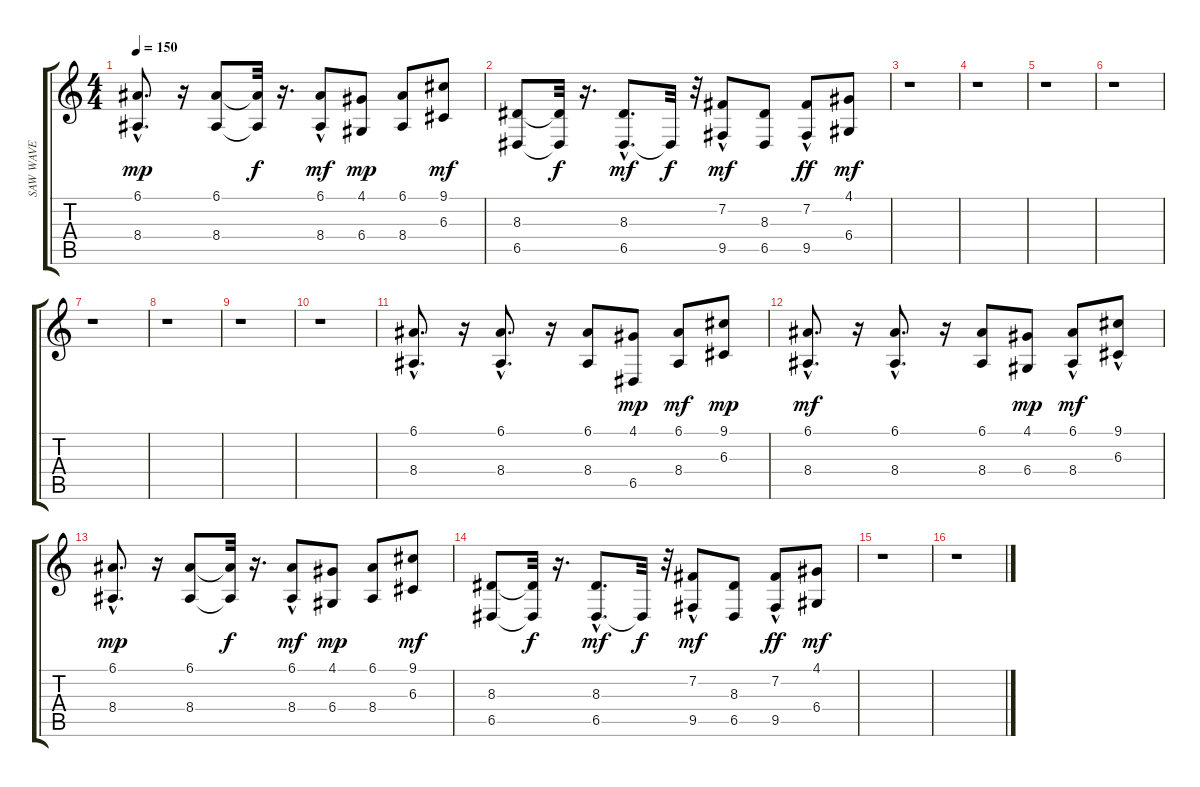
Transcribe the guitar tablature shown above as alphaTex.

\track ("SAW WAVE" "SAW WAVE") {instrument lead2sawtooth}
\staff {score tabs}
\tuning (E4 B3 G3 D3 A2 E2) {hide}
\ts (4 4)
\tempo 150
\clef g2
\ks c
(6.1{hac} 8.4{hac}).8{d dy mp} r.16 (6.1 8.4).8 (6.1{t} 8.4{t}).32{dy f} r.16{d} (6.1 8.4{hac}).8{dy mf} (4.1 6.4).8{dy mp} (6.1 8.4).8 (9.1 6.3).8{dy mf} |
(8.3 6.5).8 (8.3{t} 6.5{t}).32{dy f} r.16{d} (8.3{hac} 6.5{hac}).8{d dy mf} 6.5{t}.32{dy f} r.32 (7.2 9.5{hac}).8{dy mf} (8.3 6.5).8 (7.2{hac} 9.5).8{dy ff} (4.1 6.4).8{dy mf} |
r.1 |
r.1 |
r.1 |
r.1 |
r.1 |
r.1 |
r.1 |
r.1 |
(6.1{hac} 8.4{hac}).8{d} r.16 (6.1 8.4{hac}).8{d} r.16 (6.1 8.4).8 (4.1 6.5).8{dy mp} (6.1 8.4).8{dy mf} (9.1 6.3).8{dy mp} |
(6.1{hac} 8.4{hac}).8{d dy mf} r.16 (6.1 8.4{hac}).8{d} r.16 (6.1 8.4).8 (4.1 6.4).8{dy mp} (6.1 8.4{hac}).8{dy mf} (9.1 6.3{hac}).8 |
(6.1{hac} 8.4{hac}).8{d dy mp} r.16 (6.1 8.4).8 (6.1{t} 8.4{t}).32{dy f} r.16{d} (6.1 8.4{hac}).8{dy mf} (4.1 6.4).8{dy mp} (6.1 8.4).8 (9.1 6.3).8{dy mf} |
(8.3 6.5).8 (8.3{t} 6.5{t}).32{dy f} r.16{d} (8.3{hac} 6.5{hac}).8{d dy mf} 6.5{t}.32{dy f} r.32 (7.2 9.5{hac}).8{dy mf} (8.3 6.5).8 (7.2{hac} 9.5).8{dy ff} (4.1 6.4).8{dy mf} |
r.1 |
r.1
